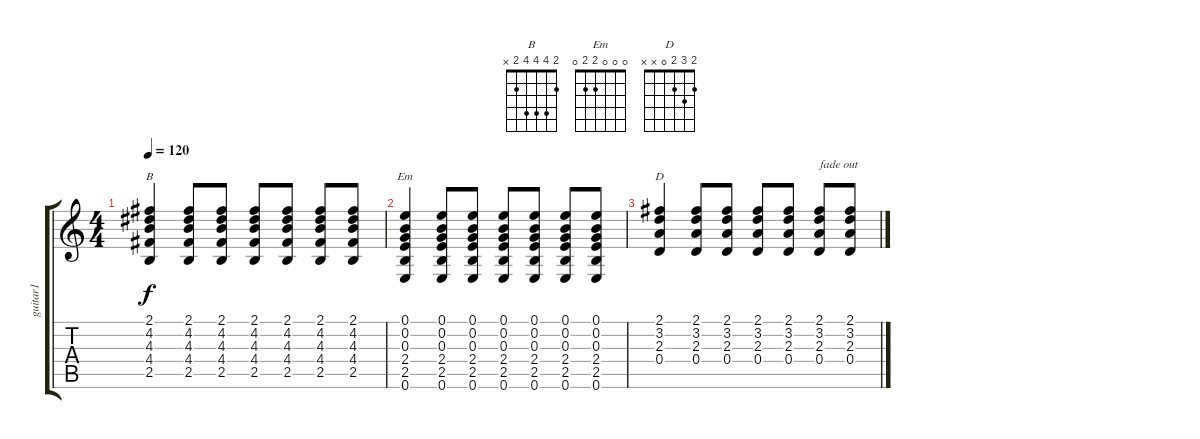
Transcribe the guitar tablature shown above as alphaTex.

\track ("guitar1" "guitar1") {instrument overdrivenguitar}
\staff {score tabs}
\tuning (E4 B3 G3 D3 A2 E2) {hide}
\chord ("B" 2 4 4 4 2 x)
\chord ("Em" 0 0 0 2 2 0)
\chord ("D" 2 3 2 0 x x)
\ts (4 4)
\tempo 120
\clef g2
\ks c
(2.1 4.2 4.3 4.4 2.5).4{ch "B" dy f volume 2} (2.1 4.2 4.3 4.4 2.5).8 (2.1 4.2 4.3 4.4 2.5).8 (2.1 4.2 4.3 4.4 2.5).8 (2.1 4.2 4.3 4.4 2.5).8 (2.1 4.2 4.3 4.4 2.5).8 (2.1 4.2 4.3 4.4 2.5).8 |
(0.1 0.2 0.3 2.4 2.5 0.6).4{ch "Em" volume 1} (0.1 0.2 0.3 2.4 2.5 0.6).8 (0.1 0.2 0.3 2.4 2.5 0.6).8 (0.1 0.2 0.3 2.4 2.5 0.6).8 (0.1 0.2 0.3 2.4 2.5 0.6).8 (0.1 0.2 0.3 2.4 2.5 0.6).8 (0.1 0.2 0.3 2.4 2.5 0.6).8 |
(2.1 3.2 2.3 0.4).4{ch "D" volume 0} (2.1 3.2 2.3 0.4).8 (2.1 3.2 2.3 0.4).8 (2.1 3.2 2.3 0.4).8 (2.1 3.2 2.3 0.4).8 (2.1 3.2 2.3 0.4).8{txt "fade out"} (2.1 3.2 2.3 0.4).8
